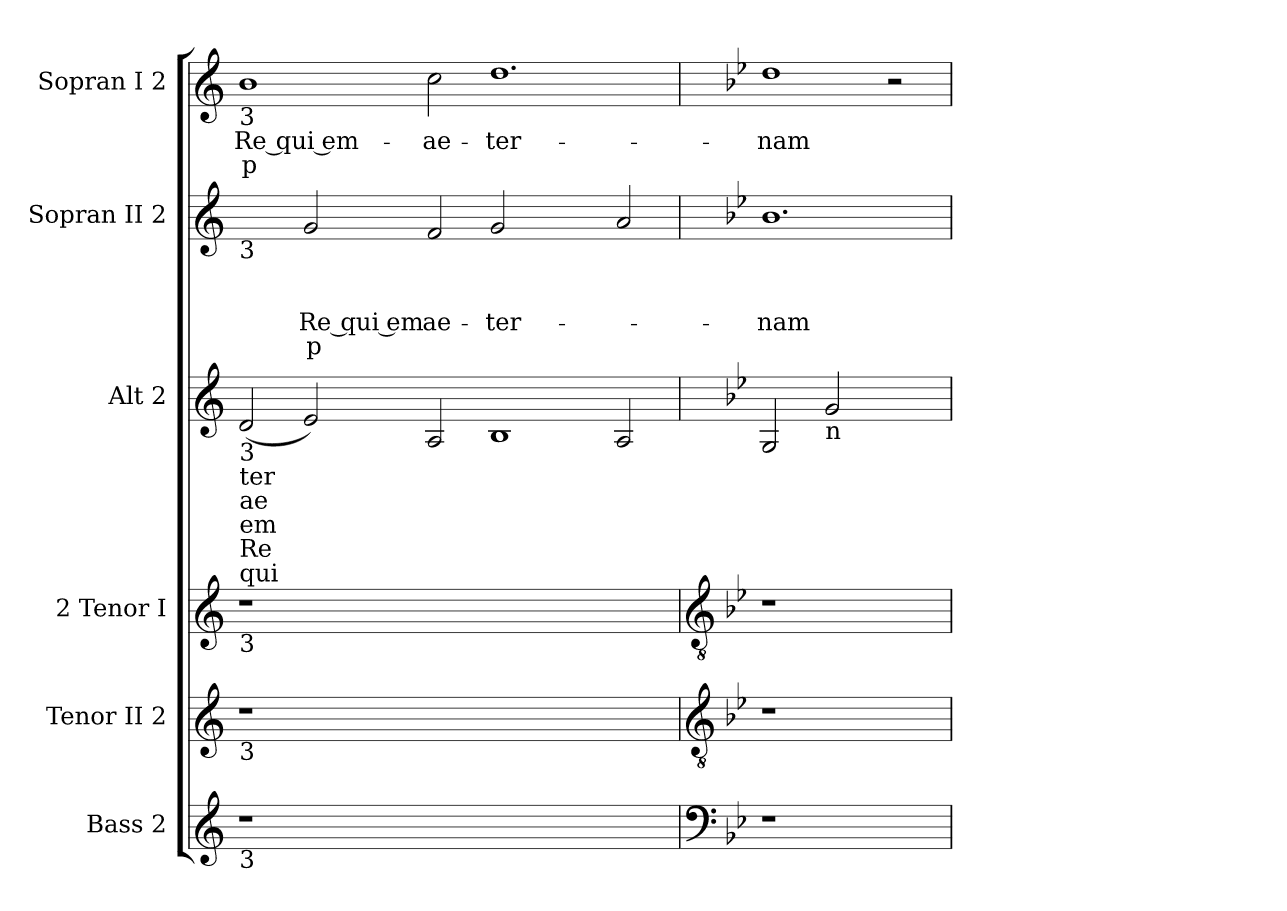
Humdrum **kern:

**kern	**kern	**kern	**kern	**kern	**text	**text	**text	**text	**kern	**text	**text
*part6	*part5	*part4	*part3	*part2	*part2	*part2	*part2	*part2	*part1	*part1	*part1
*staff6	*staff5	*staff4	*staff3	*staff2	*staff2	*staff2	*staff2	*staff2	*staff1	*staff1	*staff1
*I"Bass 2	*I"Tenor II 2	*I"2 Tenor I	*I"Alt 2	*I"Sopran II 2	*	*	*	*	*I"Sopran I 2	*	*
*clefG2	*clefG2	*clefG2	*clefG2	*clefG2	*	*	*	*	*clefG2	*	*
*k[]	*k[]	*k[]	*k[]	*k[]	*	*	*	*	*k[]	*	*
*C:	*C:	*C:	*C:	*C:	*	*	*	*	*C:	*	*
=1	=1	=1	=1	=1	=1	=1	=1	=1	=1	=1	=1
!	!	!	!	!	!	!	!	!	!LO:TX:b:t=3	!	!
!	!	!	!	!LO:TX:b:t=3	!	!	!	!	!	!	!
!	!	!	!LO:TX:b:t=3	!	!	!	!	!	!	!	!
!	!	!LO:TX:a:t=qui	!	!	!	!	!	!	!	!	!
!	!	!LO:TX:b:t=3	!	!	!	!	!	!	!	!	!
!	!	!LO:TX:a:t=Re	!	!	!	!	!	!	!	!	!
!	!	!LO:TX:a:t=em	!	!	!	!	!	!	!	!	!
!	!	!LO:TX:a:t=ae	!	!	!	!	!	!	!	!	!
!	!	!LO:TX:a:t=ter	!	!	!	!	!	!	!	!	!
!	!LO:TX:b:t=3	!	!	!	!	!	!	!	!	!	!
!LO:TX:b:t=3	!	!	!	!	!	!	!	!	!	!	!
!	!	!	!	!	!	!	!	!	!	!LO:LY:b:rj	!LO:LY:b:rj
1r	1r	1r	(<2d/	2ryy	.	.	.	.	1b	Re qui em-	p
!	!	!	!	!	!	!	!LO:LY:b:rj	!LO:LY:b:rj	!	!	!
.	.	.	2e/)	2g/	.	.	Re qui em	p	.	.	.
!	!	!	!	!	!	!	!LO:LY:b	!	!	!LO:LY:b	!
0ryy	0ryy	0ryy	2A/	2f/	.	.	ae-	.	2cc\	-ae-	.
!	!	!	!	!	!	!	!LO:LY:b:rj	!	!	!LO:LY:b	!
.	.	.	1B	2g/	.	.	-ter-	.	1.dd	-ter-	.
.	.	.	.	2ryy	.	.	.	.	.	.	.
.	.	.	2A/	2a/	.	.	.	.	.	.	.
!!LO:LB:g=z
=2	=2	=2	=2	=2	=2	=2	=2	=2	=2	=2	=2
*clefF4	*clefGv2	*clefGv2	*	*	*	*	*	*	*	*	*
*k[b-e-]	*k[b-e-]	*k[b-e-]	*k[b-e-]	*k[b-e-]	*	*	*	*	*k[b-e-]	*	*
*B-:	*B-:	*B-:	*B-:	*B-:	*	*	*	*	*B-:	*	*
!	!	!	!	!	!	!	!LO:LY:b	!	!	!LO:LY:b	!
1r	1r	1r	2G/	1.b-	.	.	-nam	.	1dd	-nam	.
!	!	!	!LO:TX:b:t=n	!	!	!	!	!	!	!	!
.	.	.	2g/	.	.	.	.	.	.	.	.
2ryy	2ryy	2ryy	2ryy	.	.	.	.	.	2r	.	.
=	=	=	=	=	=	=	=	=	=	=	=
*-	*-	*-	*-	*-	*-	*-	*-	*-	*-	*-	*-
